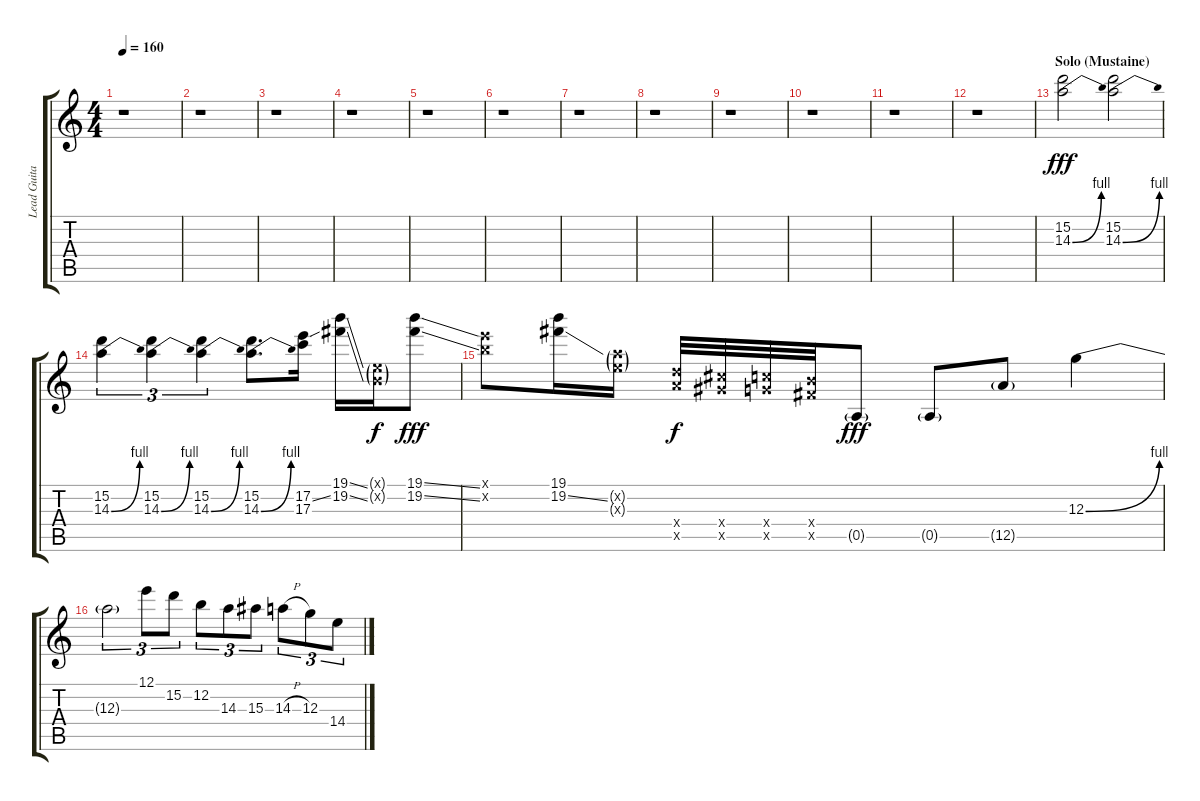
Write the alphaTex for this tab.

\track ("Lead Guitar I (Mustaine)" "Lead Guita") {instrument distortionguitar}
\staff {score tabs}
\tuning (E4 B3 G3 D3 A2 E2) {hide}
\ts (4 4)
\tempo 160
\clef g2
\ks c
r.1{dy f} |
r.1 |
r.1 |
r.1 |
r.1 |
r.1 |
r.1 |
r.1 |
r.1 |
r.1 |
r.1 |
r.1 |
\section ("" "Solo (Mustaine)")
(15.2 14.3{be (bend 0 0 60 4)}).2{dy fff} (15.2 14.3{be (bend 0 0 60 4)}).2 |
(15.2 14.3{be (bend 0 0 60 4)}).4{tu (3 2)} (15.2 14.3{be (bend 0 0 60 4)}).4{tu (3 2)} (15.2 14.3{be (bend 0 0 60 4)}).4{tu (3 2)} (15.2 14.3{be (bend 0 0 60 4)}).8{d} (17.2{ss} 17.3).16 (19.1{ss} 19.2{ss}).16 (0.1{g x} 0.2{g x}).16{dy f} (19.1{ss} 19.2{ss}).8{dy fff} |
(12.1{x} 12.2{x}).8 (19.1 19.2{ss}).16 (10.2{g x} 9.3{g x}).16 (12.4{x} 12.5{x}).32{dy f} (11.4{x} 11.5{x}).32 (10.4{x} 10.5{x}).32 (9.4{x} 9.5{x}).32 0.5{g}.8{dy fff} 0.5{g}.8 12.5{g}.8 12.3{be (bend 0 0 60 4)}.4 |
12.3{t}.2{tu (3 2)} 12.1.8{tu (3 2)} 15.2.8{tu (3 2)} 12.2.8{tu (3 2)} 14.3.8{tu (3 2)} 15.3.8{tu (3 2)} 14.3{h}.8{tu (3 2)} 12.3.8{tu (3 2)} 14.4.8{tu (3 2)}
